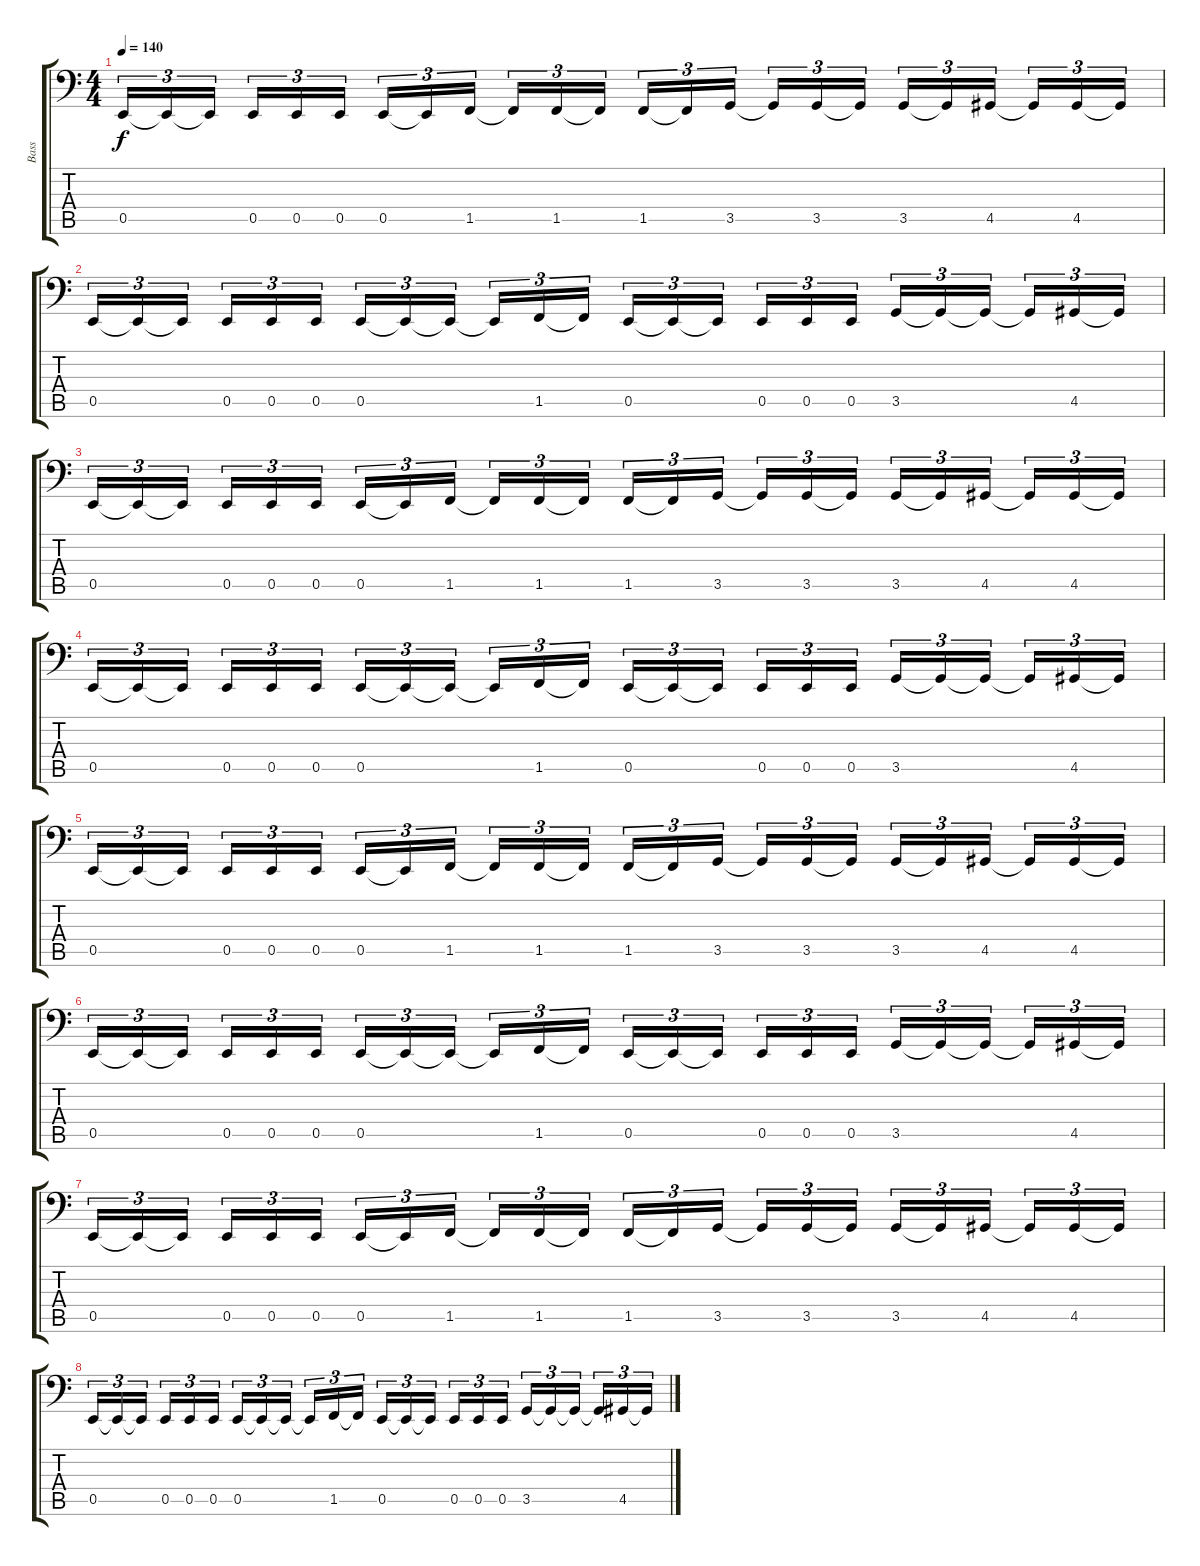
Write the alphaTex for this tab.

\track ("Bass" "Bass") {instrument electricbassfinger}
\staff {score tabs}
\tuning (C3 G2 D2 A1 E1 B0) {hide}
\ts (4 4)
\tempo 140
\clef f4
\ks c
0.5.16{tu (3 2) dy f} 0.5{t}.16{tu (3 2)} 0.5{t}.16{tu (3 2)} 0.5.16{tu (3 2)} 0.5.16{tu (3 2)} 0.5.16{tu (3 2)} 0.5.16{tu (3 2)} 0.5{t}.16{tu (3 2)} 1.5.16{tu (3 2)} 1.5{t}.16{tu (3 2)} 1.5.16{tu (3 2)} 1.5{t}.16{tu (3 2)} 1.5.16{tu (3 2)} 1.5{t}.16{tu (3 2)} 3.5.16{tu (3 2)} 3.5{t}.16{tu (3 2)} 3.5.16{tu (3 2)} 3.5{t}.16{tu (3 2)} 3.5.16{tu (3 2)} 3.5{t}.16{tu (3 2)} 4.5.16{tu (3 2)} 4.5{t}.16{tu (3 2)} 4.5.16{tu (3 2)} 4.5{t}.16{tu (3 2)} |
0.5.16{tu (3 2)} 0.5{t}.16{tu (3 2)} 0.5{t}.16{tu (3 2)} 0.5.16{tu (3 2)} 0.5.16{tu (3 2)} 0.5.16{tu (3 2)} 0.5.16{tu (3 2)} 0.5{t}.16{tu (3 2)} 0.5{t}.16{tu (3 2)} 0.5{t}.16{tu (3 2)} 1.5.16{tu (3 2)} 1.5{t}.16{tu (3 2)} 0.5.16{tu (3 2)} 0.5{t}.16{tu (3 2)} 0.5{t}.16{tu (3 2)} 0.5.16{tu (3 2)} 0.5.16{tu (3 2)} 0.5.16{tu (3 2)} 3.5.16{tu (3 2)} 3.5{t}.16{tu (3 2)} 3.5{t}.16{tu (3 2)} 3.5{t}.16{tu (3 2)} 4.5.16{tu (3 2)} 4.5{t}.16{tu (3 2)} |
0.5.16{tu (3 2)} 0.5{t}.16{tu (3 2)} 0.5{t}.16{tu (3 2)} 0.5.16{tu (3 2)} 0.5.16{tu (3 2)} 0.5.16{tu (3 2)} 0.5.16{tu (3 2)} 0.5{t}.16{tu (3 2)} 1.5.16{tu (3 2)} 1.5{t}.16{tu (3 2)} 1.5.16{tu (3 2)} 1.5{t}.16{tu (3 2)} 1.5.16{tu (3 2)} 1.5{t}.16{tu (3 2)} 3.5.16{tu (3 2)} 3.5{t}.16{tu (3 2)} 3.5.16{tu (3 2)} 3.5{t}.16{tu (3 2)} 3.5.16{tu (3 2)} 3.5{t}.16{tu (3 2)} 4.5.16{tu (3 2)} 4.5{t}.16{tu (3 2)} 4.5.16{tu (3 2)} 4.5{t}.16{tu (3 2)} |
0.5.16{tu (3 2)} 0.5{t}.16{tu (3 2)} 0.5{t}.16{tu (3 2)} 0.5.16{tu (3 2)} 0.5.16{tu (3 2)} 0.5.16{tu (3 2)} 0.5.16{tu (3 2)} 0.5{t}.16{tu (3 2)} 0.5{t}.16{tu (3 2)} 0.5{t}.16{tu (3 2)} 1.5.16{tu (3 2)} 1.5{t}.16{tu (3 2)} 0.5.16{tu (3 2)} 0.5{t}.16{tu (3 2)} 0.5{t}.16{tu (3 2)} 0.5.16{tu (3 2)} 0.5.16{tu (3 2)} 0.5.16{tu (3 2)} 3.5.16{tu (3 2)} 3.5{t}.16{tu (3 2)} 3.5{t}.16{tu (3 2)} 3.5{t}.16{tu (3 2)} 4.5.16{tu (3 2)} 4.5{t}.16{tu (3 2)} |
0.5.16{tu (3 2)} 0.5{t}.16{tu (3 2)} 0.5{t}.16{tu (3 2)} 0.5.16{tu (3 2)} 0.5.16{tu (3 2)} 0.5.16{tu (3 2)} 0.5.16{tu (3 2)} 0.5{t}.16{tu (3 2)} 1.5.16{tu (3 2)} 1.5{t}.16{tu (3 2)} 1.5.16{tu (3 2)} 1.5{t}.16{tu (3 2)} 1.5.16{tu (3 2)} 1.5{t}.16{tu (3 2)} 3.5.16{tu (3 2)} 3.5{t}.16{tu (3 2)} 3.5.16{tu (3 2)} 3.5{t}.16{tu (3 2)} 3.5.16{tu (3 2)} 3.5{t}.16{tu (3 2)} 4.5.16{tu (3 2)} 4.5{t}.16{tu (3 2)} 4.5.16{tu (3 2)} 4.5{t}.16{tu (3 2)} |
0.5.16{tu (3 2)} 0.5{t}.16{tu (3 2)} 0.5{t}.16{tu (3 2)} 0.5.16{tu (3 2)} 0.5.16{tu (3 2)} 0.5.16{tu (3 2)} 0.5.16{tu (3 2)} 0.5{t}.16{tu (3 2)} 0.5{t}.16{tu (3 2)} 0.5{t}.16{tu (3 2)} 1.5.16{tu (3 2)} 1.5{t}.16{tu (3 2)} 0.5.16{tu (3 2)} 0.5{t}.16{tu (3 2)} 0.5{t}.16{tu (3 2)} 0.5.16{tu (3 2)} 0.5.16{tu (3 2)} 0.5.16{tu (3 2)} 3.5.16{tu (3 2)} 3.5{t}.16{tu (3 2)} 3.5{t}.16{tu (3 2)} 3.5{t}.16{tu (3 2)} 4.5.16{tu (3 2)} 4.5{t}.16{tu (3 2)} |
0.5.16{tu (3 2)} 0.5{t}.16{tu (3 2)} 0.5{t}.16{tu (3 2)} 0.5.16{tu (3 2)} 0.5.16{tu (3 2)} 0.5.16{tu (3 2)} 0.5.16{tu (3 2)} 0.5{t}.16{tu (3 2)} 1.5.16{tu (3 2)} 1.5{t}.16{tu (3 2)} 1.5.16{tu (3 2)} 1.5{t}.16{tu (3 2)} 1.5.16{tu (3 2)} 1.5{t}.16{tu (3 2)} 3.5.16{tu (3 2)} 3.5{t}.16{tu (3 2)} 3.5.16{tu (3 2)} 3.5{t}.16{tu (3 2)} 3.5.16{tu (3 2)} 3.5{t}.16{tu (3 2)} 4.5.16{tu (3 2)} 4.5{t}.16{tu (3 2)} 4.5.16{tu (3 2)} 4.5{t}.16{tu (3 2)} |
0.5.16{tu (3 2)} 0.5{t}.16{tu (3 2)} 0.5{t}.16{tu (3 2)} 0.5.16{tu (3 2)} 0.5.16{tu (3 2)} 0.5.16{tu (3 2)} 0.5.16{tu (3 2)} 0.5{t}.16{tu (3 2)} 0.5{t}.16{tu (3 2)} 0.5{t}.16{tu (3 2)} 1.5.16{tu (3 2)} 1.5{t}.16{tu (3 2)} 0.5.16{tu (3 2)} 0.5{t}.16{tu (3 2)} 0.5{t}.16{tu (3 2)} 0.5.16{tu (3 2)} 0.5.16{tu (3 2)} 0.5.16{tu (3 2)} 3.5.16{tu (3 2)} 3.5{t}.16{tu (3 2)} 3.5{t}.16{tu (3 2)} 3.5{t}.16{tu (3 2)} 4.5.16{tu (3 2)} 4.5{t}.16{tu (3 2)}
